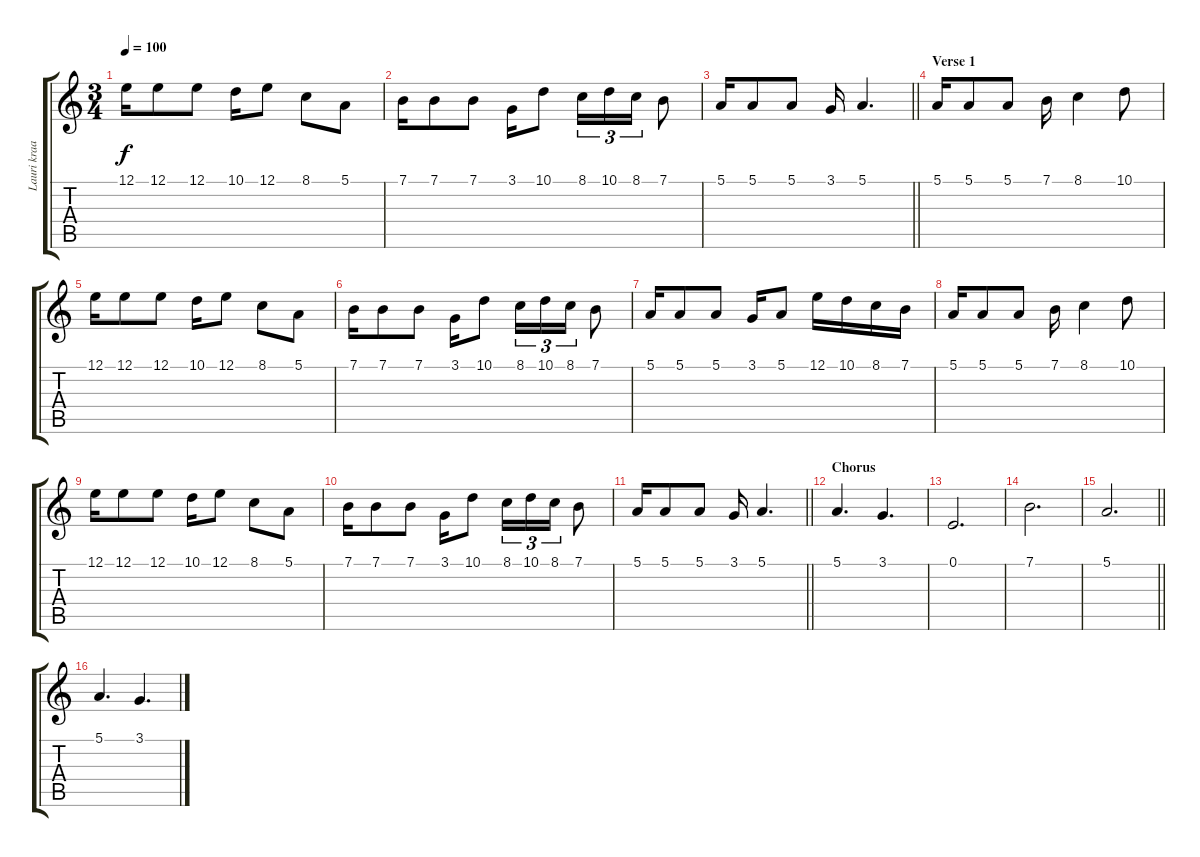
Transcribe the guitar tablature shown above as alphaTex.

\track ("Lauri kraam" "Lauri kraa") {instrument bagpipe}
\staff {score tabs}
\tuning (E4 B3 G3 D3 A2 E2) {hide}
\ts (3 4)
\tempo 100
\clef g2
\ks c
12.1.16{dy f} 12.1.8 12.1.8 10.1.16 12.1.8 8.1.8 5.1.8 |
7.1.16 7.1.8 7.1.8 3.1.16 10.1.8 8.1.16{tu (3 2)} 10.1.16{tu (3 2)} 8.1.16{tu (3 2)} 7.1.8 |
\barLineRight lightlight
5.1.16 5.1.8 5.1.8 3.1.16 5.1.4{d} |
\section ("" "Verse 1")
5.1.16 5.1.8 5.1.8 7.1.16 8.1.4 10.1.8 |
12.1.16 12.1.8 12.1.8 10.1.16 12.1.8 8.1.8 5.1.8 |
7.1.16 7.1.8 7.1.8 3.1.16 10.1.8 8.1.16{tu (3 2)} 10.1.16{tu (3 2)} 8.1.16{tu (3 2)} 7.1.8 |
5.1.16 5.1.8 5.1.8 3.1.16 5.1.8 12.1.16 10.1.16 8.1.16 7.1.16 |
5.1.16 5.1.8 5.1.8 7.1.16 8.1.4 10.1.8 |
12.1.16 12.1.8 12.1.8 10.1.16 12.1.8 8.1.8 5.1.8 |
7.1.16 7.1.8 7.1.8 3.1.16 10.1.8 8.1.16{tu (3 2)} 10.1.16{tu (3 2)} 8.1.16{tu (3 2)} 7.1.8 |
\barLineRight lightlight
5.1.16 5.1.8 5.1.8 3.1.16 5.1.4{d} |
\section ("" "Chorus")
5.1.4{d} 3.1.4{d} |
0.1.2{d} |
7.1.2{d} |
\barLineRight lightlight
5.1.2{d} |
5.1.4{d} 3.1.4{d}
